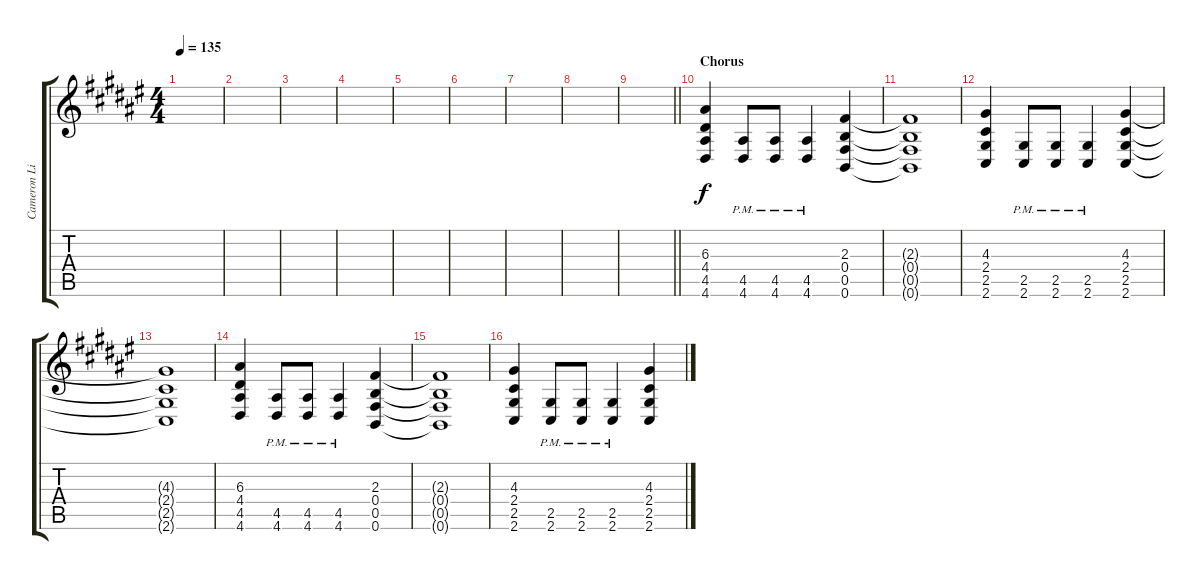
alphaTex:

\track ("Cameron Liddell" "Cameron Li") {instrument distortionguitar}
\staff {score tabs}
\tuning (Db4 Ab3 E3 B2 Gb2 B1) {hide}
\ts (4 4)
\tempo 135
\clef g2
\ks d#minor
|
|
|
|
|
|
|
|
\barLineRight lightlight
|
\section ("" "Chorus")
(6.3 4.4 4.5 4.6).4 (4.5{pm} 4.6{pm}).8 (4.5{pm} 4.6{pm}).8 (4.5{pm} 4.6{pm}).4 (2.3 0.4 0.5 0.6).4 |
(2.3{t} 0.4{t} 0.5{t} 0.6{t}).1 |
(4.3 2.4 2.5 2.6).4 (2.5{pm} 2.6{pm}).8 (2.5{pm} 2.6{pm}).8 (2.5{pm} 2.6{pm}).4 (4.3 2.4 2.5 2.6).4 |
(4.3{t} 2.4{t} 2.5{t} 2.6{t}).1 |
(6.3 4.4 4.5 4.6).4 (4.5{pm} 4.6{pm}).8 (4.5{pm} 4.6{pm}).8 (4.5{pm} 4.6{pm}).4 (2.3 0.4 0.5 0.6).4 |
(2.3{t} 0.4{t} 0.5{t} 0.6{t}).1 |
(4.3 2.4 2.5 2.6).4 (2.5{pm} 2.6{pm}).8 (2.5{pm} 2.6{pm}).8 (2.5{pm} 2.6{pm}).4 (4.3 2.4 2.5 2.6).4
